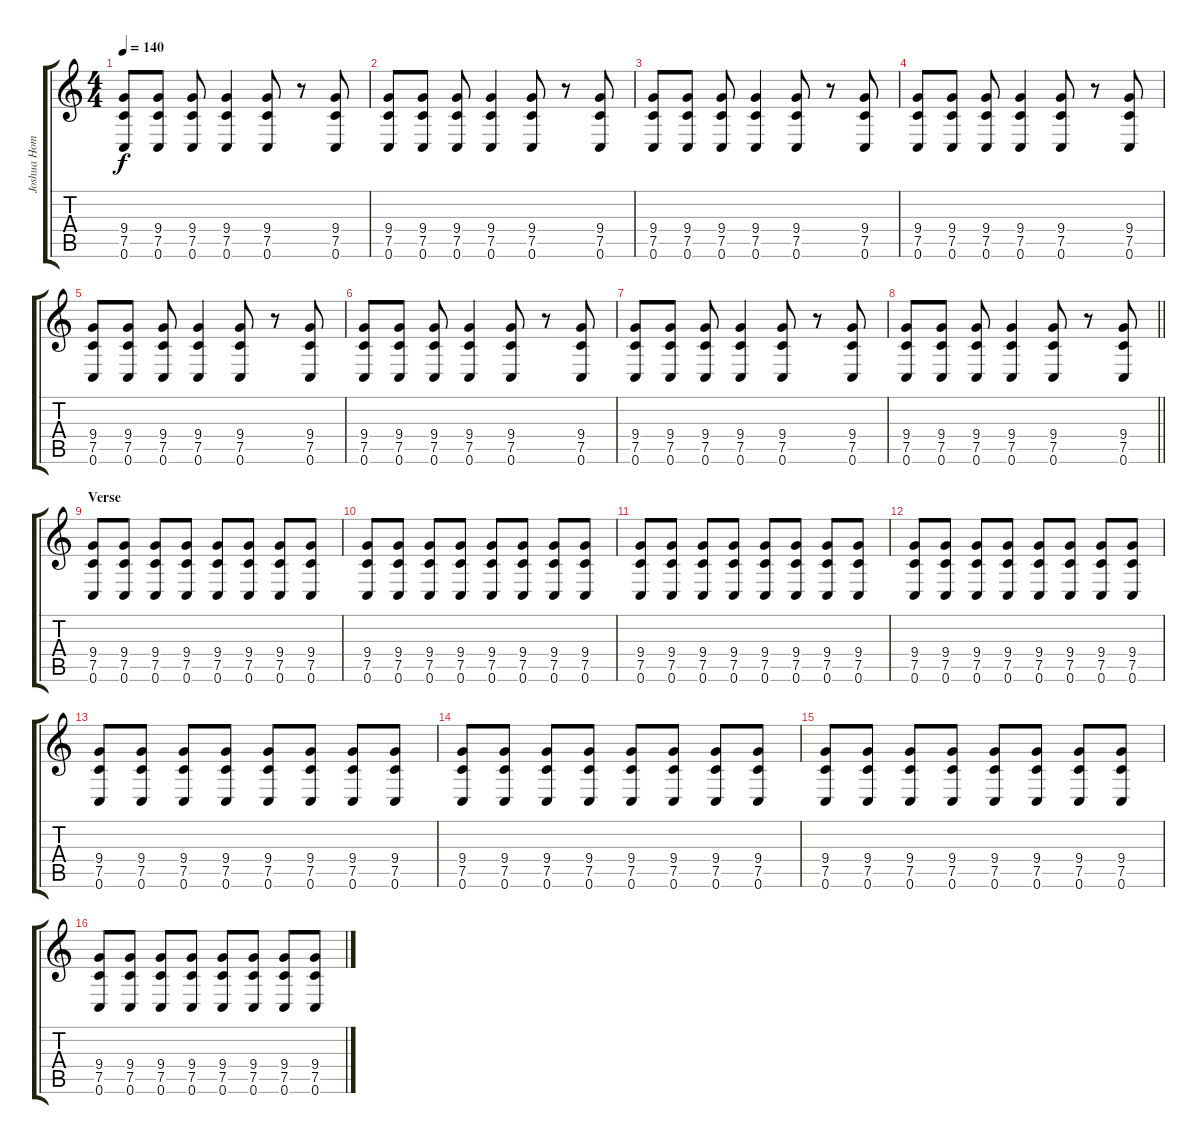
\track ("Joshua Homme - Rhythm Guitar" "Joshua Hom") {instrument distortionguitar}
\staff {score tabs}
\tuning (C4 G3 Eb3 Bb2 F2 C2) {hide}
\ts (4 4)
\tempo 140
\clef g2
\ks c
(9.4 7.5 0.6).8{dy f} (9.4 7.5 0.6).8 (9.4 7.5 0.6).8 (9.4 7.5 0.6).4 (9.4 7.5 0.6).8 r.8 (9.4 7.5 0.6).8 |
(9.4 7.5 0.6).8 (9.4 7.5 0.6).8 (9.4 7.5 0.6).8 (9.4 7.5 0.6).4 (9.4 7.5 0.6).8 r.8 (9.4 7.5 0.6).8 |
(9.4 7.5 0.6).8 (9.4 7.5 0.6).8 (9.4 7.5 0.6).8 (9.4 7.5 0.6).4 (9.4 7.5 0.6).8 r.8 (9.4 7.5 0.6).8 |
(9.4 7.5 0.6).8 (9.4 7.5 0.6).8 (9.4 7.5 0.6).8 (9.4 7.5 0.6).4 (9.4 7.5 0.6).8 r.8 (9.4 7.5 0.6).8 |
(9.4 7.5 0.6).8 (9.4 7.5 0.6).8 (9.4 7.5 0.6).8 (9.4 7.5 0.6).4 (9.4 7.5 0.6).8 r.8 (9.4 7.5 0.6).8 |
(9.4 7.5 0.6).8 (9.4 7.5 0.6).8 (9.4 7.5 0.6).8 (9.4 7.5 0.6).4 (9.4 7.5 0.6).8 r.8 (9.4 7.5 0.6).8 |
(9.4 7.5 0.6).8 (9.4 7.5 0.6).8 (9.4 7.5 0.6).8 (9.4 7.5 0.6).4 (9.4 7.5 0.6).8 r.8 (9.4 7.5 0.6).8 |
\barLineRight lightlight
(9.4 7.5 0.6).8 (9.4 7.5 0.6).8 (9.4 7.5 0.6).8 (9.4 7.5 0.6).4 (9.4 7.5 0.6).8 r.8 (9.4 7.5 0.6).8 |
\section ("" "Verse")
(9.4 7.5 0.6).8 (9.4 7.5 0.6).8 (9.4 7.5 0.6).8 (9.4 7.5 0.6).8 (9.4 7.5 0.6).8 (9.4 7.5 0.6).8 (9.4 7.5 0.6).8 (9.4 7.5 0.6).8 |
(9.4 7.5 0.6).8 (9.4 7.5 0.6).8 (9.4 7.5 0.6).8 (9.4 7.5 0.6).8 (9.4 7.5 0.6).8 (9.4 7.5 0.6).8 (9.4 7.5 0.6).8 (9.4 7.5 0.6).8 |
(9.4 7.5 0.6).8 (9.4 7.5 0.6).8 (9.4 7.5 0.6).8 (9.4 7.5 0.6).8 (9.4 7.5 0.6).8 (9.4 7.5 0.6).8 (9.4 7.5 0.6).8 (9.4 7.5 0.6).8 |
(9.4 7.5 0.6).8 (9.4 7.5 0.6).8 (9.4 7.5 0.6).8 (9.4 7.5 0.6).8 (9.4 7.5 0.6).8 (9.4 7.5 0.6).8 (9.4 7.5 0.6).8 (9.4 7.5 0.6).8 |
(9.4 7.5 0.6).8 (9.4 7.5 0.6).8 (9.4 7.5 0.6).8 (9.4 7.5 0.6).8 (9.4 7.5 0.6).8 (9.4 7.5 0.6).8 (9.4 7.5 0.6).8 (9.4 7.5 0.6).8 |
(9.4 7.5 0.6).8 (9.4 7.5 0.6).8 (9.4 7.5 0.6).8 (9.4 7.5 0.6).8 (9.4 7.5 0.6).8 (9.4 7.5 0.6).8 (9.4 7.5 0.6).8 (9.4 7.5 0.6).8 |
(9.4 7.5 0.6).8 (9.4 7.5 0.6).8 (9.4 7.5 0.6).8 (9.4 7.5 0.6).8 (9.4 7.5 0.6).8 (9.4 7.5 0.6).8 (9.4 7.5 0.6).8 (9.4 7.5 0.6).8 |
(9.4 7.5 0.6).8 (9.4 7.5 0.6).8 (9.4 7.5 0.6).8 (9.4 7.5 0.6).8 (9.4 7.5 0.6).8 (9.4 7.5 0.6).8 (9.4 7.5 0.6).8 (9.4 7.5 0.6).8
